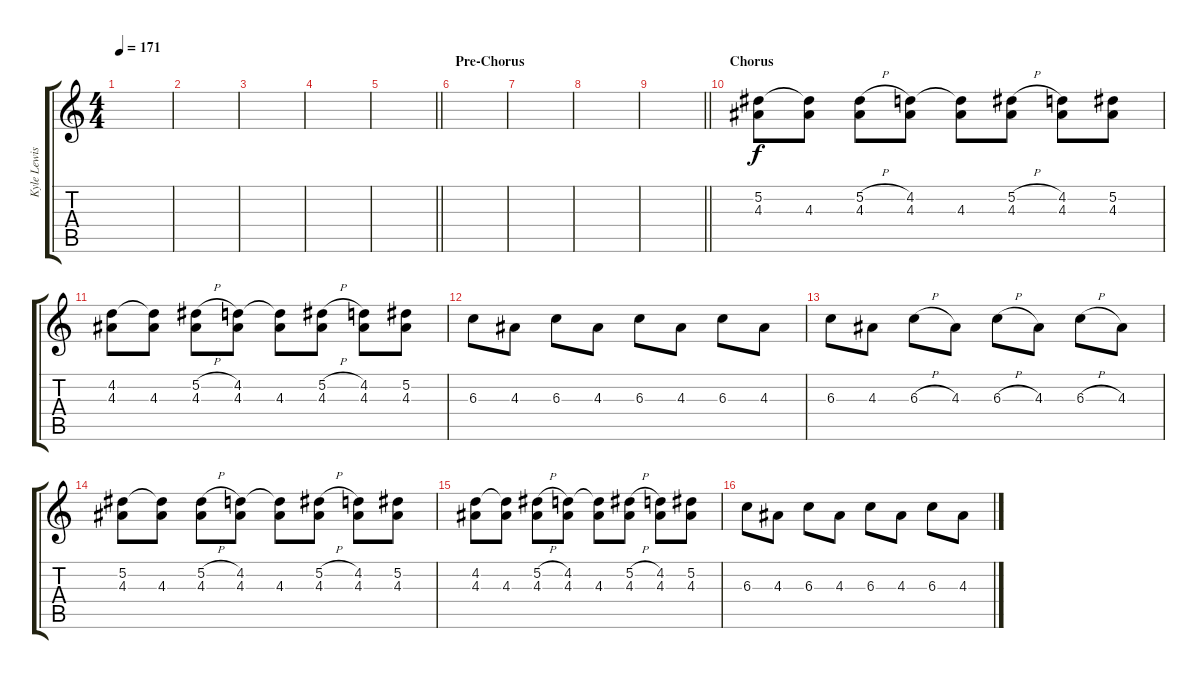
\track ("Kyle Lewis - Guitar" "Kyle Lewis") {instrument distortionguitar}
\staff {score tabs}
\tuning (Eb4 Bb3 Gb3 Db3 Ab2 Eb2) {hide}
\ts (4 4)
\tempo 171
\clef g2
\ks c
|
|
|
|
\barLineRight lightlight
|
\section ("" "Pre-Chorus")
|
|
|
\barLineRight lightlight
|
\section ("" "Chorus")
(5.2 4.3).8 (5.2{t} 4.3).8 (5.2{h} 4.3).8 (4.2 4.3).8 (4.2{t} 4.3).8 (5.2{h} 4.3).8 (4.2 4.3).8 (5.2 4.3).8 |
(4.2 4.3).8 (4.2{t} 4.3).8 (5.2{h} 4.3).8 (4.2 4.3).8 (4.2{t} 4.3).8 (5.2{h} 4.3).8 (4.2 4.3).8 (5.2 4.3).8 |
6.3.8 4.3.8 6.3.8 4.3.8 6.3.8 4.3.8 6.3.8 4.3.8 |
6.3.8 4.3.8 6.3{h}.8 4.3.8 6.3{h}.8 4.3.8 6.3{h}.8 4.3.8 |
(5.2 4.3).8 (5.2{t} 4.3).8 (5.2{h} 4.3).8 (4.2 4.3).8 (4.2{t} 4.3).8 (5.2{h} 4.3).8 (4.2 4.3).8 (5.2 4.3).8 |
(4.2 4.3).8 (4.2{t} 4.3).8 (5.2{h} 4.3).8 (4.2 4.3).8 (4.2{t} 4.3).8 (5.2{h} 4.3).8 (4.2 4.3).8 (5.2 4.3).8 |
6.3.8 4.3.8 6.3.8 4.3.8 6.3.8 4.3.8 6.3.8 4.3.8
